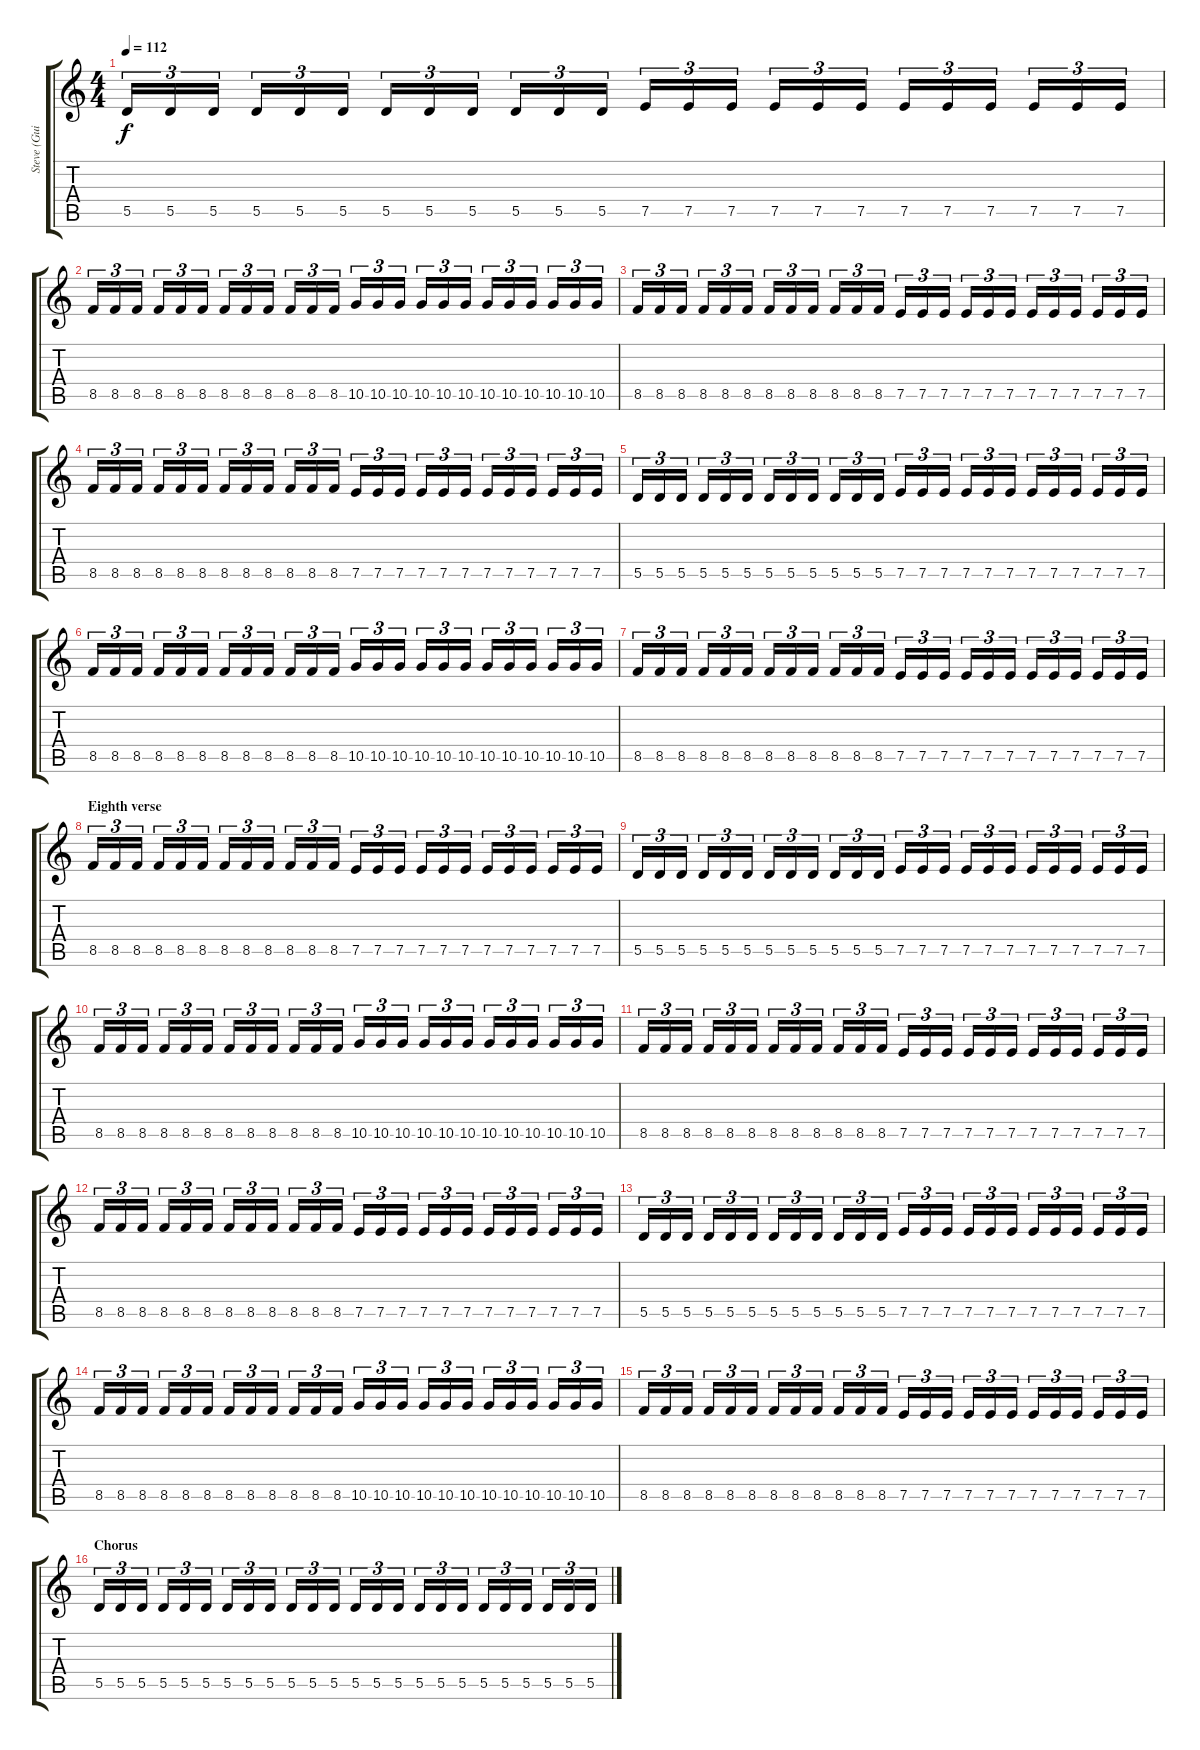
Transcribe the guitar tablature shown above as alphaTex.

\track ("Steve (Guitar)" "Steve (Gui") {instrument distortionguitar}
\staff {score tabs}
\tuning (E4 B3 G3 D3 A2 E2) {hide}
\ts (4 4)
\tempo 112
\clef g2
\ks c
5.5.16{tu (3 2) dy f} 5.5.16{tu (3 2)} 5.5.16{tu (3 2)} 5.5.16{tu (3 2)} 5.5.16{tu (3 2)} 5.5.16{tu (3 2)} 5.5.16{tu (3 2)} 5.5.16{tu (3 2)} 5.5.16{tu (3 2)} 5.5.16{tu (3 2)} 5.5.16{tu (3 2)} 5.5.16{tu (3 2)} 7.5.16{tu (3 2)} 7.5.16{tu (3 2)} 7.5.16{tu (3 2)} 7.5.16{tu (3 2)} 7.5.16{tu (3 2)} 7.5.16{tu (3 2)} 7.5.16{tu (3 2)} 7.5.16{tu (3 2)} 7.5.16{tu (3 2)} 7.5.16{tu (3 2)} 7.5.16{tu (3 2)} 7.5.16{tu (3 2)} |
8.5.16{tu (3 2)} 8.5.16{tu (3 2)} 8.5.16{tu (3 2)} 8.5.16{tu (3 2)} 8.5.16{tu (3 2)} 8.5.16{tu (3 2)} 8.5.16{tu (3 2)} 8.5.16{tu (3 2)} 8.5.16{tu (3 2)} 8.5.16{tu (3 2)} 8.5.16{tu (3 2)} 8.5.16{tu (3 2)} 10.5.16{tu (3 2)} 10.5.16{tu (3 2)} 10.5.16{tu (3 2)} 10.5.16{tu (3 2)} 10.5.16{tu (3 2)} 10.5.16{tu (3 2)} 10.5.16{tu (3 2)} 10.5.16{tu (3 2)} 10.5.16{tu (3 2)} 10.5.16{tu (3 2)} 10.5.16{tu (3 2)} 10.5.16{tu (3 2)} |
8.5.16{tu (3 2)} 8.5.16{tu (3 2)} 8.5.16{tu (3 2)} 8.5.16{tu (3 2)} 8.5.16{tu (3 2)} 8.5.16{tu (3 2)} 8.5.16{tu (3 2)} 8.5.16{tu (3 2)} 8.5.16{tu (3 2)} 8.5.16{tu (3 2)} 8.5.16{tu (3 2)} 8.5.16{tu (3 2)} 7.5.16{tu (3 2)} 7.5.16{tu (3 2)} 7.5.16{tu (3 2)} 7.5.16{tu (3 2)} 7.5.16{tu (3 2)} 7.5.16{tu (3 2)} 7.5.16{tu (3 2)} 7.5.16{tu (3 2)} 7.5.16{tu (3 2)} 7.5.16{tu (3 2)} 7.5.16{tu (3 2)} 7.5.16{tu (3 2)} |
8.5.16{tu (3 2)} 8.5.16{tu (3 2)} 8.5.16{tu (3 2)} 8.5.16{tu (3 2)} 8.5.16{tu (3 2)} 8.5.16{tu (3 2)} 8.5.16{tu (3 2)} 8.5.16{tu (3 2)} 8.5.16{tu (3 2)} 8.5.16{tu (3 2)} 8.5.16{tu (3 2)} 8.5.16{tu (3 2)} 7.5.16{tu (3 2)} 7.5.16{tu (3 2)} 7.5.16{tu (3 2)} 7.5.16{tu (3 2)} 7.5.16{tu (3 2)} 7.5.16{tu (3 2)} 7.5.16{tu (3 2)} 7.5.16{tu (3 2)} 7.5.16{tu (3 2)} 7.5.16{tu (3 2)} 7.5.16{tu (3 2)} 7.5.16{tu (3 2)} |
5.5.16{tu (3 2)} 5.5.16{tu (3 2)} 5.5.16{tu (3 2)} 5.5.16{tu (3 2)} 5.5.16{tu (3 2)} 5.5.16{tu (3 2)} 5.5.16{tu (3 2)} 5.5.16{tu (3 2)} 5.5.16{tu (3 2)} 5.5.16{tu (3 2)} 5.5.16{tu (3 2)} 5.5.16{tu (3 2)} 7.5.16{tu (3 2)} 7.5.16{tu (3 2)} 7.5.16{tu (3 2)} 7.5.16{tu (3 2)} 7.5.16{tu (3 2)} 7.5.16{tu (3 2)} 7.5.16{tu (3 2)} 7.5.16{tu (3 2)} 7.5.16{tu (3 2)} 7.5.16{tu (3 2)} 7.5.16{tu (3 2)} 7.5.16{tu (3 2)} |
8.5.16{tu (3 2)} 8.5.16{tu (3 2)} 8.5.16{tu (3 2)} 8.5.16{tu (3 2)} 8.5.16{tu (3 2)} 8.5.16{tu (3 2)} 8.5.16{tu (3 2)} 8.5.16{tu (3 2)} 8.5.16{tu (3 2)} 8.5.16{tu (3 2)} 8.5.16{tu (3 2)} 8.5.16{tu (3 2)} 10.5.16{tu (3 2)} 10.5.16{tu (3 2)} 10.5.16{tu (3 2)} 10.5.16{tu (3 2)} 10.5.16{tu (3 2)} 10.5.16{tu (3 2)} 10.5.16{tu (3 2)} 10.5.16{tu (3 2)} 10.5.16{tu (3 2)} 10.5.16{tu (3 2)} 10.5.16{tu (3 2)} 10.5.16{tu (3 2)} |
8.5.16{tu (3 2)} 8.5.16{tu (3 2)} 8.5.16{tu (3 2)} 8.5.16{tu (3 2)} 8.5.16{tu (3 2)} 8.5.16{tu (3 2)} 8.5.16{tu (3 2)} 8.5.16{tu (3 2)} 8.5.16{tu (3 2)} 8.5.16{tu (3 2)} 8.5.16{tu (3 2)} 8.5.16{tu (3 2)} 7.5.16{tu (3 2)} 7.5.16{tu (3 2)} 7.5.16{tu (3 2)} 7.5.16{tu (3 2)} 7.5.16{tu (3 2)} 7.5.16{tu (3 2)} 7.5.16{tu (3 2)} 7.5.16{tu (3 2)} 7.5.16{tu (3 2)} 7.5.16{tu (3 2)} 7.5.16{tu (3 2)} 7.5.16{tu (3 2)} |
\section ("" "Eighth verse")
8.5.16{tu (3 2)} 8.5.16{tu (3 2)} 8.5.16{tu (3 2)} 8.5.16{tu (3 2)} 8.5.16{tu (3 2)} 8.5.16{tu (3 2)} 8.5.16{tu (3 2)} 8.5.16{tu (3 2)} 8.5.16{tu (3 2)} 8.5.16{tu (3 2)} 8.5.16{tu (3 2)} 8.5.16{tu (3 2)} 7.5.16{tu (3 2)} 7.5.16{tu (3 2)} 7.5.16{tu (3 2)} 7.5.16{tu (3 2)} 7.5.16{tu (3 2)} 7.5.16{tu (3 2)} 7.5.16{tu (3 2)} 7.5.16{tu (3 2)} 7.5.16{tu (3 2)} 7.5.16{tu (3 2)} 7.5.16{tu (3 2)} 7.5.16{tu (3 2)} |
5.5.16{tu (3 2)} 5.5.16{tu (3 2)} 5.5.16{tu (3 2)} 5.5.16{tu (3 2)} 5.5.16{tu (3 2)} 5.5.16{tu (3 2)} 5.5.16{tu (3 2)} 5.5.16{tu (3 2)} 5.5.16{tu (3 2)} 5.5.16{tu (3 2)} 5.5.16{tu (3 2)} 5.5.16{tu (3 2)} 7.5.16{tu (3 2)} 7.5.16{tu (3 2)} 7.5.16{tu (3 2)} 7.5.16{tu (3 2)} 7.5.16{tu (3 2)} 7.5.16{tu (3 2)} 7.5.16{tu (3 2)} 7.5.16{tu (3 2)} 7.5.16{tu (3 2)} 7.5.16{tu (3 2)} 7.5.16{tu (3 2)} 7.5.16{tu (3 2)} |
8.5.16{tu (3 2)} 8.5.16{tu (3 2)} 8.5.16{tu (3 2)} 8.5.16{tu (3 2)} 8.5.16{tu (3 2)} 8.5.16{tu (3 2)} 8.5.16{tu (3 2)} 8.5.16{tu (3 2)} 8.5.16{tu (3 2)} 8.5.16{tu (3 2)} 8.5.16{tu (3 2)} 8.5.16{tu (3 2)} 10.5.16{tu (3 2)} 10.5.16{tu (3 2)} 10.5.16{tu (3 2)} 10.5.16{tu (3 2)} 10.5.16{tu (3 2)} 10.5.16{tu (3 2)} 10.5.16{tu (3 2)} 10.5.16{tu (3 2)} 10.5.16{tu (3 2)} 10.5.16{tu (3 2)} 10.5.16{tu (3 2)} 10.5.16{tu (3 2)} |
8.5.16{tu (3 2)} 8.5.16{tu (3 2)} 8.5.16{tu (3 2)} 8.5.16{tu (3 2)} 8.5.16{tu (3 2)} 8.5.16{tu (3 2)} 8.5.16{tu (3 2)} 8.5.16{tu (3 2)} 8.5.16{tu (3 2)} 8.5.16{tu (3 2)} 8.5.16{tu (3 2)} 8.5.16{tu (3 2)} 7.5.16{tu (3 2)} 7.5.16{tu (3 2)} 7.5.16{tu (3 2)} 7.5.16{tu (3 2)} 7.5.16{tu (3 2)} 7.5.16{tu (3 2)} 7.5.16{tu (3 2)} 7.5.16{tu (3 2)} 7.5.16{tu (3 2)} 7.5.16{tu (3 2)} 7.5.16{tu (3 2)} 7.5.16{tu (3 2)} |
8.5.16{tu (3 2)} 8.5.16{tu (3 2)} 8.5.16{tu (3 2)} 8.5.16{tu (3 2)} 8.5.16{tu (3 2)} 8.5.16{tu (3 2)} 8.5.16{tu (3 2)} 8.5.16{tu (3 2)} 8.5.16{tu (3 2)} 8.5.16{tu (3 2)} 8.5.16{tu (3 2)} 8.5.16{tu (3 2)} 7.5.16{tu (3 2)} 7.5.16{tu (3 2)} 7.5.16{tu (3 2)} 7.5.16{tu (3 2)} 7.5.16{tu (3 2)} 7.5.16{tu (3 2)} 7.5.16{tu (3 2)} 7.5.16{tu (3 2)} 7.5.16{tu (3 2)} 7.5.16{tu (3 2)} 7.5.16{tu (3 2)} 7.5.16{tu (3 2)} |
5.5.16{tu (3 2)} 5.5.16{tu (3 2)} 5.5.16{tu (3 2)} 5.5.16{tu (3 2)} 5.5.16{tu (3 2)} 5.5.16{tu (3 2)} 5.5.16{tu (3 2)} 5.5.16{tu (3 2)} 5.5.16{tu (3 2)} 5.5.16{tu (3 2)} 5.5.16{tu (3 2)} 5.5.16{tu (3 2)} 7.5.16{tu (3 2)} 7.5.16{tu (3 2)} 7.5.16{tu (3 2)} 7.5.16{tu (3 2)} 7.5.16{tu (3 2)} 7.5.16{tu (3 2)} 7.5.16{tu (3 2)} 7.5.16{tu (3 2)} 7.5.16{tu (3 2)} 7.5.16{tu (3 2)} 7.5.16{tu (3 2)} 7.5.16{tu (3 2)} |
8.5.16{tu (3 2)} 8.5.16{tu (3 2)} 8.5.16{tu (3 2)} 8.5.16{tu (3 2)} 8.5.16{tu (3 2)} 8.5.16{tu (3 2)} 8.5.16{tu (3 2)} 8.5.16{tu (3 2)} 8.5.16{tu (3 2)} 8.5.16{tu (3 2)} 8.5.16{tu (3 2)} 8.5.16{tu (3 2)} 10.5.16{tu (3 2)} 10.5.16{tu (3 2)} 10.5.16{tu (3 2)} 10.5.16{tu (3 2)} 10.5.16{tu (3 2)} 10.5.16{tu (3 2)} 10.5.16{tu (3 2)} 10.5.16{tu (3 2)} 10.5.16{tu (3 2)} 10.5.16{tu (3 2)} 10.5.16{tu (3 2)} 10.5.16{tu (3 2)} |
8.5.16{tu (3 2)} 8.5.16{tu (3 2)} 8.5.16{tu (3 2)} 8.5.16{tu (3 2)} 8.5.16{tu (3 2)} 8.5.16{tu (3 2)} 8.5.16{tu (3 2)} 8.5.16{tu (3 2)} 8.5.16{tu (3 2)} 8.5.16{tu (3 2)} 8.5.16{tu (3 2)} 8.5.16{tu (3 2)} 7.5.16{tu (3 2)} 7.5.16{tu (3 2)} 7.5.16{tu (3 2)} 7.5.16{tu (3 2)} 7.5.16{tu (3 2)} 7.5.16{tu (3 2)} 7.5.16{tu (3 2)} 7.5.16{tu (3 2)} 7.5.16{tu (3 2)} 7.5.16{tu (3 2)} 7.5.16{tu (3 2)} 7.5.16{tu (3 2)} |
\section ("" "Chorus")
5.5.16{tu (3 2)} 5.5.16{tu (3 2)} 5.5.16{tu (3 2)} 5.5.16{tu (3 2)} 5.5.16{tu (3 2)} 5.5.16{tu (3 2)} 5.5.16{tu (3 2)} 5.5.16{tu (3 2)} 5.5.16{tu (3 2)} 5.5.16{tu (3 2)} 5.5.16{tu (3 2)} 5.5.16{tu (3 2)} 5.5.16{tu (3 2)} 5.5.16{tu (3 2)} 5.5.16{tu (3 2)} 5.5.16{tu (3 2)} 5.5.16{tu (3 2)} 5.5.16{tu (3 2)} 5.5.16{tu (3 2)} 5.5.16{tu (3 2)} 5.5.16{tu (3 2)} 5.5.16{tu (3 2)} 5.5.16{tu (3 2)} 5.5.16{tu (3 2)}
